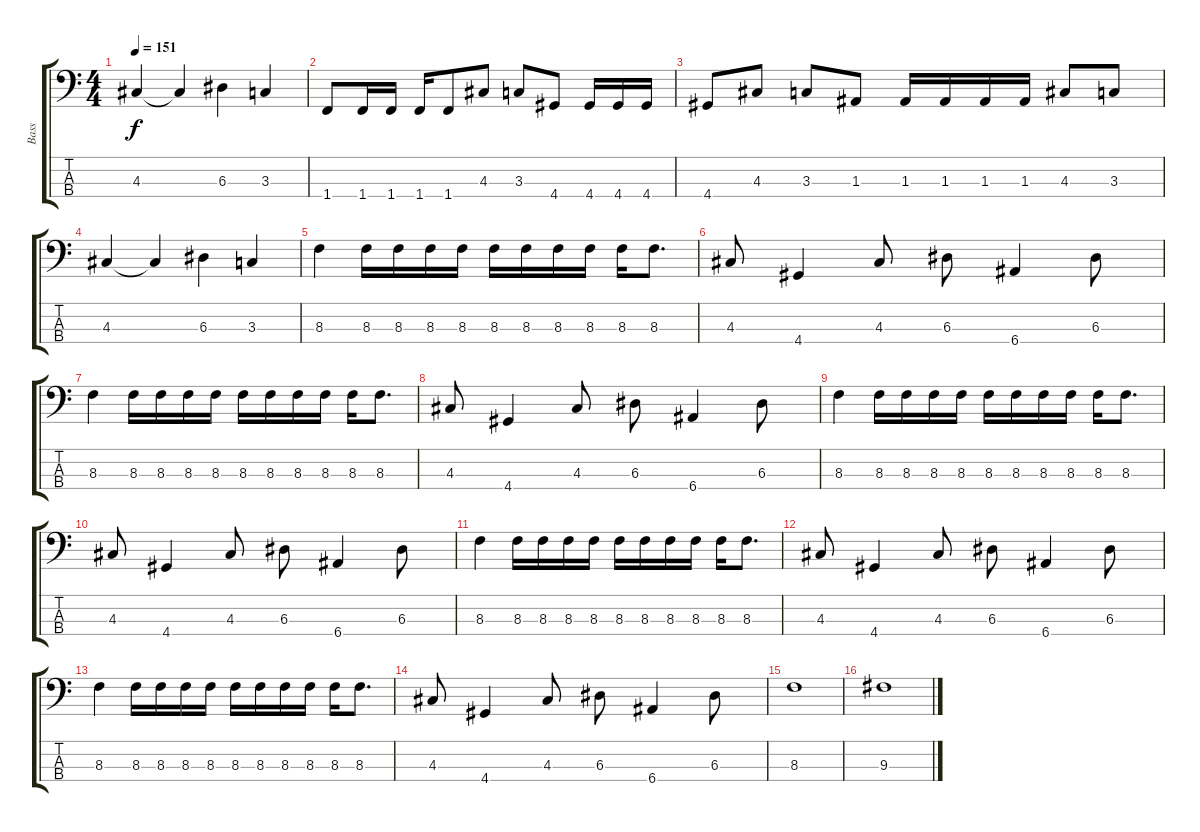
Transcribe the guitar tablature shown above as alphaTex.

\track ("Bass" "Bass") {instrument electricbasspick}
\staff {score tabs}
\tuning (G2 D2 A1 E1) {hide}
\ts (4 4)
\tempo 151
\clef f4
\ks c
4.3.4{dy f} 4.3{t}.4 6.3.4 3.3.4 |
1.4.8 1.4.16 1.4.16 1.4.16 1.4.8 4.3.8 3.3.8 4.4.8 4.4.16 4.4.16 4.4.16 |
4.4.8 4.3.8 3.3.8 1.3.8 1.3.16 1.3.16 1.3.16 1.3.16 4.3.8 3.3.8 |
4.3.4 4.3{t}.4 6.3.4 3.3.4 |
8.3.4 8.3.16 8.3.16 8.3.16 8.3.16 8.3.16 8.3.16 8.3.16 8.3.16 8.3.16 8.3.8{d} |
4.3.8 4.4.4 4.3.8 6.3.8 6.4.4 6.3.8 |
8.3.4 8.3.16 8.3.16 8.3.16 8.3.16 8.3.16 8.3.16 8.3.16 8.3.16 8.3.16 8.3.8{d} |
4.3.8 4.4.4 4.3.8 6.3.8 6.4.4 6.3.8 |
8.3.4 8.3.16 8.3.16 8.3.16 8.3.16 8.3.16 8.3.16 8.3.16 8.3.16 8.3.16 8.3.8{d} |
4.3.8 4.4.4 4.3.8 6.3.8 6.4.4 6.3.8 |
8.3.4 8.3.16 8.3.16 8.3.16 8.3.16 8.3.16 8.3.16 8.3.16 8.3.16 8.3.16 8.3.8{d} |
4.3.8 4.4.4 4.3.8 6.3.8 6.4.4 6.3.8 |
8.3.4 8.3.16 8.3.16 8.3.16 8.3.16 8.3.16 8.3.16 8.3.16 8.3.16 8.3.16 8.3.8{d} |
4.3.8 4.4.4 4.3.8 6.3.8 6.4.4 6.3.8 |
8.3.1 |
9.3.1
